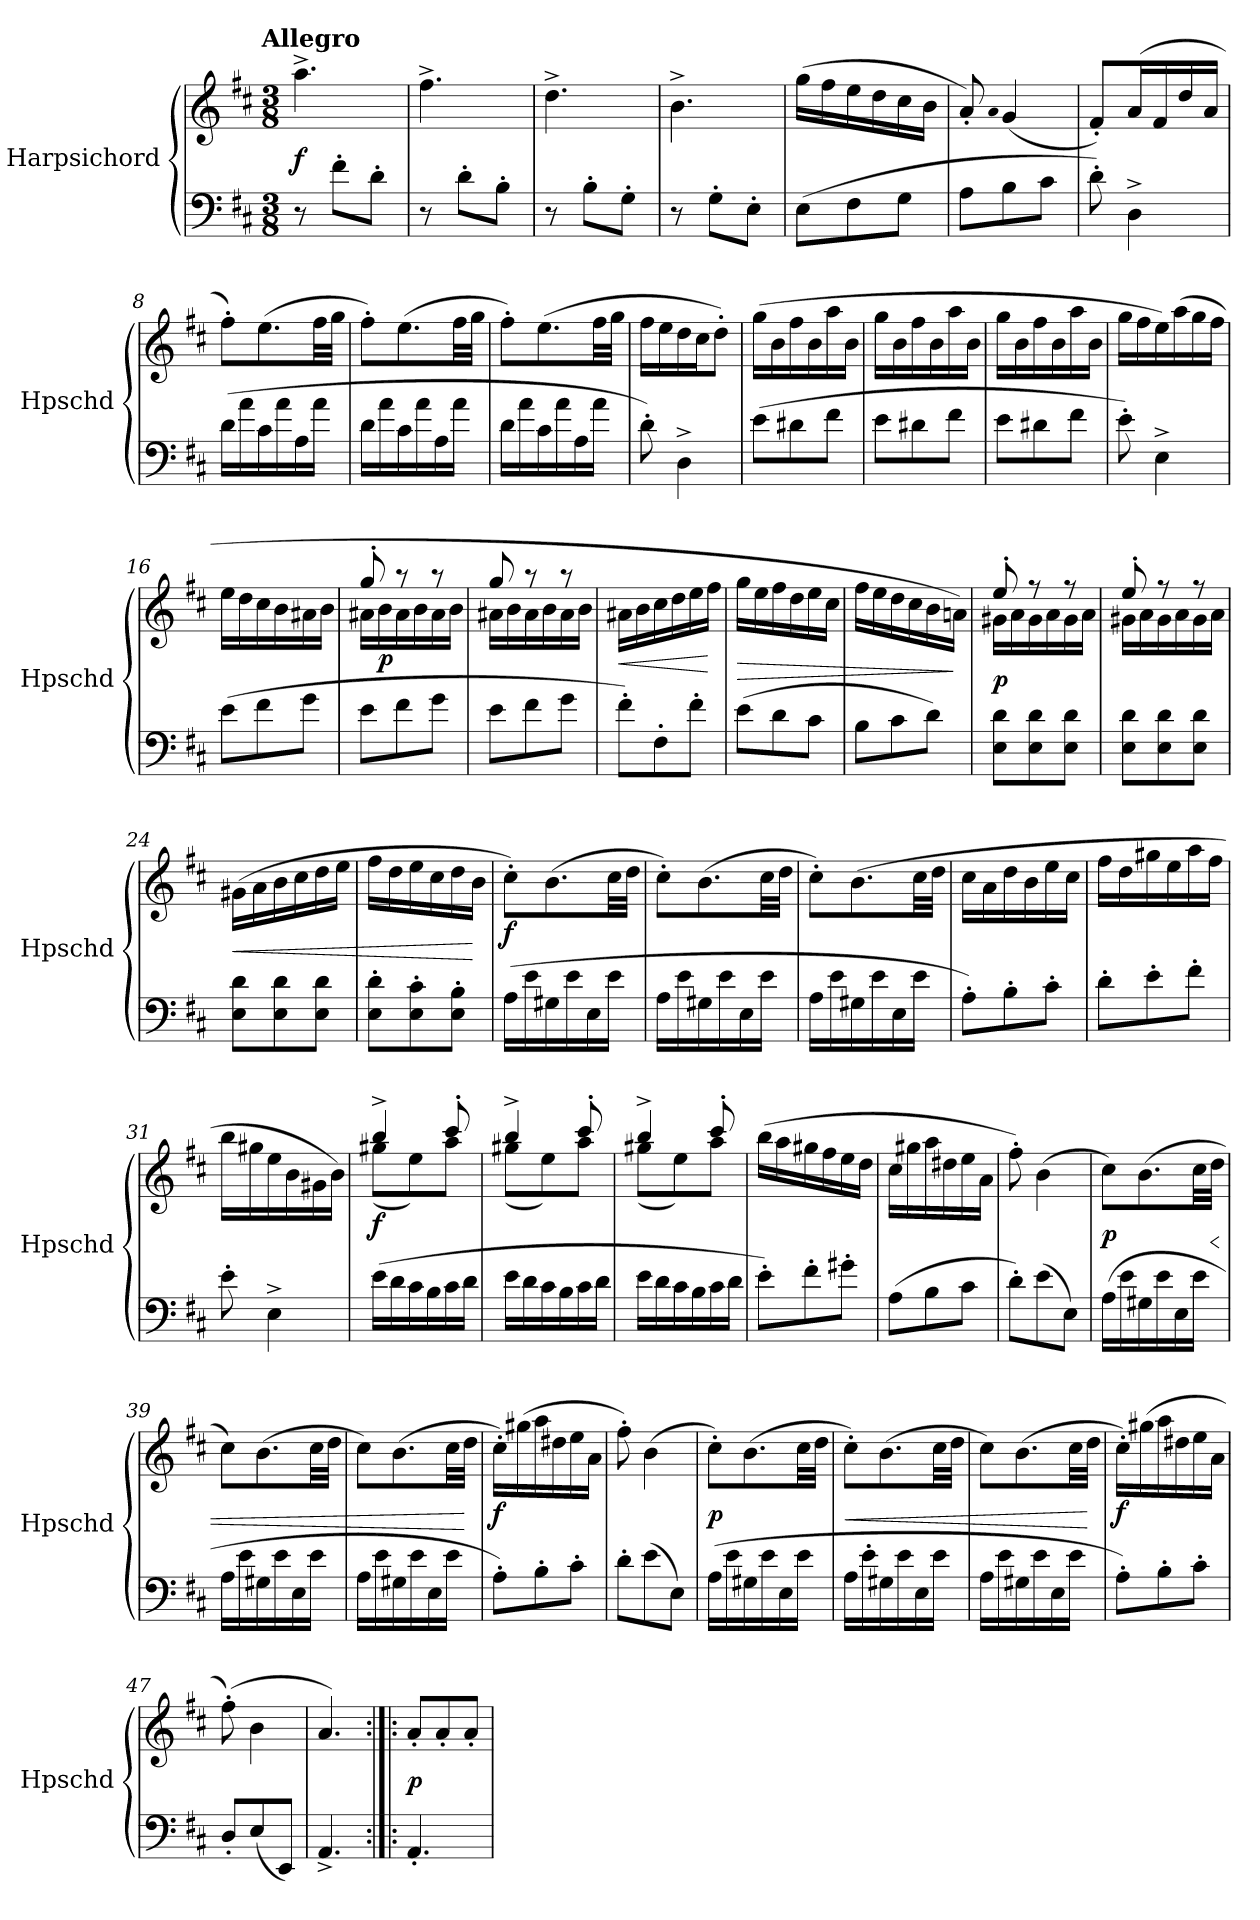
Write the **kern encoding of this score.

**kern	**kern	**dynam
*part1	*part1	*part1
*staff2	*staff1	*staff1/2
*I"Harpsichord	*	*
*I'Hpschd	*	*
*clefF4	*clefG2	*
*k[f#c#]	*k[f#c#]	*
*D:	*D:	*
!!LO:TX:omd:t=Allegro
*M3/8	*M3/8	*
*MM114	*MM114	*
=1	=1	=1
8r	4.aa^\	f
8f#'\L	.	.
8d'\J	.	.
=2	=2	=2
8r	4.ff#^\	.
8d'\L	.	.
8B'\J	.	.
=3	=3	=3
8r	4.dd^\	.
8B'\L	.	.
8G'\J	.	.
=4	=4	=4
8r	4.b^\	.
8G'\L	.	.
8E'\J	.	.
=5	=5	=5
(8E\L	(16gg\LL	.
.	16ff#\	.
8F#\	16ee\	.
.	16dd\	.
8G\J	16cc#\	.
.	16b\JJ	.
=6	=6	=6
8A\L	8a'/)	.
.	qa	.
8B\	(4g/	.
8c#\J	.	.
=7	=7	=7
8d'\)	8f#'/L)	.
4D^\	(16a/L	.
.	16f#/	.
.	16dd/	.
.	16a/JJ	.
=8	=8	=8
(16d\LL	8ff#'\L)	.
16a\	.	.
16c#\	(8.ee\	.
16a\	.	.
16A\	.	.
16a\JJ	32ff#\LL	.
.	32gg\JJJ	.
=9	=9	=9
16d\LL	8ff#'\L)	.
16a\	.	.
16c#\	(8.ee\	.
16a\	.	.
16A\	.	.
16a\JJ	32ff#\LL	.
.	32gg\JJJ	.
=10	=10	=10
16d\LL	8ff#'\L)	.
16a\	.	.
16c#\	(8.ee\	.
16a\	.	.
16A\	.	.
16a\JJ	32ff#\LL	.
.	32gg\JJJ	.
=11	=11	=11
8d'\)	16ff#\LL	.
.	16ee\	.
4D^\	16dd\	.
.	16cc#\J	.
.	8dd'\J)	.
=12	=12	=12
(8e\L	(16gg\LL	.
.	16b\	.
8d#X\	16ff#\	.
.	16b\	.
8f#\J	16aa\	.
.	16b\JJ	.
=13	=13	=13
8e\L	16gg\LL	.
.	16b\	.
8d#X\	16ff#\	.
.	16b\	.
8f#\J	16aa\	.
.	16b\JJ	.
=14	=14	=14
8e\L	16gg\LL	.
.	16b\	.
8d#X\	16ff#\	.
.	16b\	.
8f#\J	16aa\	.
.	16b\JJ	.
=15	=15	=15
8e'\)	16gg\LL	.
.	16ff#\	.
4E^\	16ee\)	.
.	(16aa\	.
.	16gg\	.
.	16ff#\JJ	.
=16	=16	=16
(8e\L	16ee\LL	.
.	16dd\	.
8f#\	16cc#\	.
.	16b\	.
8g\J	16a#X\	.
.	16b\JJ	.
=17	=17	=17
*	*^	*
8e\L	8gg'/	16a#X\LL	.
.	.	16b\	p
8f#\	8r	16a#\	.
.	.	16b\	.
8g\J	8r	16a#\	.
.	.	16b\JJ	.
=18	=18	=18	=18
8e\L	8gg/	16a#X\LL	.
.	.	16b\	.
8f#\	8r	16a#\	.
.	.	16b\	.
8g\J	8r	16a#\	.
.	.	16b\JJ	.
*	*v	*v	*
=19	=19	=19
8f#'\L)	16a#X\LL	<
.	16b\	.
8F#'\	16cc#\	.
.	16dd\	.
8f#'\J	16ee\	.
.	16ff#\JJ	[
=20	=20	=20
(8e\L	16gg\LL	>
.	16ee\	.
8d\	16ff#\	.
.	16dd\	.
8c#\J	16ee\	.
.	16cc#\JJ	.
=21	=21	=21
8B\L	16ff#\LL	.
.	16ee\	.
8c#\	16dd\	.
.	16cc#\	.
8d\J)	16b\	.
.	16an\JJ)	]
=22	=22	=22
*	*^	*
8E\ 8d\L	8ee'/	16g#X\LL	p
.	.	16a\	.
8E\ 8d\	8r	16g#\	.
.	.	16a\	.
8E\ 8d\J	8r	16g#\	.
.	.	16a\JJ	.
=23	=23	=23	=23
8E\ 8d\L	8ee'/	16g#X\LL	.
.	.	16a\	.
8E\ 8d\	8r	16g#\	.
.	.	16a\	.
8E\ 8d\J	8r	16g#\	.
.	.	16a\JJ	.
*	*v	*v	*
=24	=24	=24
8E\ 8d\L	(16g#X\LL	<
.	16a\	.
8E\ 8d\	16b\	.
.	16cc#\	.
8E\ 8d\J	16dd\	.
.	16ee\JJ	.
=25	=25	=25
8E'\ 8d'\L	16ff#\LL	.
.	16dd\	.
8E'\ 8c#'\	16ee\	.
.	16cc#\	.
8E'\ 8B'\J	16dd\	.
.	16b\JJ	[
=26	=26	=26
(16A\LL	8cc#'\L)	f
16e\	.	.
16G#X\	(8.b\	.
16e\	.	.
16E\	.	.
16e\JJ	32cc#\LL	.
.	32dd\JJJ	.
=27	=27	=27
16A\LL	8cc#'\L)	.
16e\	.	.
16G#X\	(8.b\	.
16e\	.	.
16E\	.	.
16e\JJ	32cc#\LL	.
.	32dd\JJJ	.
=28	=28	=28
16A\LL	8cc#'\L)	.
16e\	.	.
16G#X\	(8.b\	.
16e\	.	.
16E\	.	.
16e\JJ	32cc#\LL	.
.	32dd\JJJ	.
=29	=29	=29
8A'\L)	16cc#\LL	.
.	16a\	.
8B'\	16dd\	.
.	16b\	.
8c#'\J	16ee\	.
.	16cc#\JJ	.
=30	=30	=30
8d'\L	16ff#\LL	.
.	16dd\	.
8e'\	16gg#X\	.
.	16ee\	.
8f#'\J	16aa\	.
.	16ff#\JJ	.
=31	=31	=31
8e'\	16bb\LL	.
.	16gg#X\	.
4E^\	16ee\	.
.	16b\	.
.	16g#X\	.
.	16b\JJ)	.
=32	=32	=32
*	*^	*
(16e\LL	4bb^/	(8gg#X\L	f
16d\	.	.	.
16c#\	.	8ee\)	.
16B\	.	.	.
16c#\	8ccc#'/	8aa\J	.
16d\JJ	.	.	.
=33	=33	=33	=33
16e\LL	4bb^/	(8gg#X\L	.
16d\	.	.	.
16c#\	.	8ee\)	.
16B\	.	.	.
16c#\	8ccc#'/	8aa\J	.
16d\JJ	.	.	.
=34	=34	=34	=34
16e\LL	4bb^/	(8gg#X\L	.
16d\	.	.	.
16c#\	.	8ee\)	.
16B\	.	.	.
16c#\	8ccc#'/	8aa\J	.
16d\JJ	.	.	.
*	*v	*v	*
=35	=35	=35
8e'\L)	(16bb\LL	.
.	16aa\	.
8f#'\	16gg#X\	.
.	16ff#\	.
8g#X'\J	16ee\	.
.	16dd\JJ	.
=36	=36	=36
(8A\L	16cc#\LL	.
.	16gg#X\	.
8B\	16aa\	.
.	16dd#X\	.
8c#\J	16ee\	.
.	16a\JJ	.
=37	=37	=37
8d'\L)	8ff#'\)	.
(8e\	(4b\	.
8E\J)	.	.
=38	=38	=38
(16A\LL	8cc#\L)	p
16e\	.	.
16G#X\	(8.b\	.
16e\	.	.
16E\	.	.
16e\JJ	32cc#\LL	.
.	32dd\JJJ	<
=39	=39	=39
16A\LL	8cc#\L)	.
16e\	.	.
16G#X\	(8.b\	.
16e\	.	.
16E\	.	.
16e\JJ	32cc#\LL	.
.	32dd\JJJ	.
=40	=40	=40
16A\LL	8cc#\L)	.
16e\	.	.
16G#X\	(8.b\	.
16e\	.	.
16E\	.	.
16e\JJ	32cc#\LL	.
.	32dd\JJJ	[
=41	=41	=41
8A'\L)	16cc#'\LL)	f
.	(16gg#X\	.
8B'\	16aa\	.
.	16dd#X\	.
8c#'\J	16ee\	.
.	16a\JJ	.
=42	=42	=42
8d'\L	8ff#'\)	.
(8e\	(4b\	.
8E\J)	.	.
=43	=43	=43
(16A\LL	8cc#'\L)	p
16e\	.	.
16G#X\	(8.b\	.
16e\	.	.
16E\	.	.
16e\JJ	32cc#\LL	.
.	32dd\JJJ	.
=44	=44	=44
16A\LL	8cc#'\L)	<
16e'\	.	.
16G#X\	(8.b\	.
16e\	.	.
16E\	.	.
16e\JJ	32cc#\LL	.
.	32dd\JJJ	.
=45	=45	=45
16A\LL	8cc#\L)	.
16e\	.	.
16G#X\	(8.b\	.
16e\	.	.
16E\	.	.
16e\JJ	32cc#\LL	.
.	32dd\JJJ	[
=46	=46	=46
8A'\L)	16cc#'\LL)	f
.	(16gg#X\	.
8B'\	16aa\	.
.	16dd#X\	.
8c#'\J	16ee\	.
.	16a\JJ	.
=47	=47	=47
8D'/L	(8ff#'\)	.
(8E/	4b\	.
8EE/J)	.	.
=48	=48	=48
4.AA^/	4.a/)	.
=49:|!|:	=49:|!|:	=49:|!|:
4.AA'/	8a'/L	p
.	8a'/	.
.	8a'/J	.
=	=	=
*-	*-	*-
